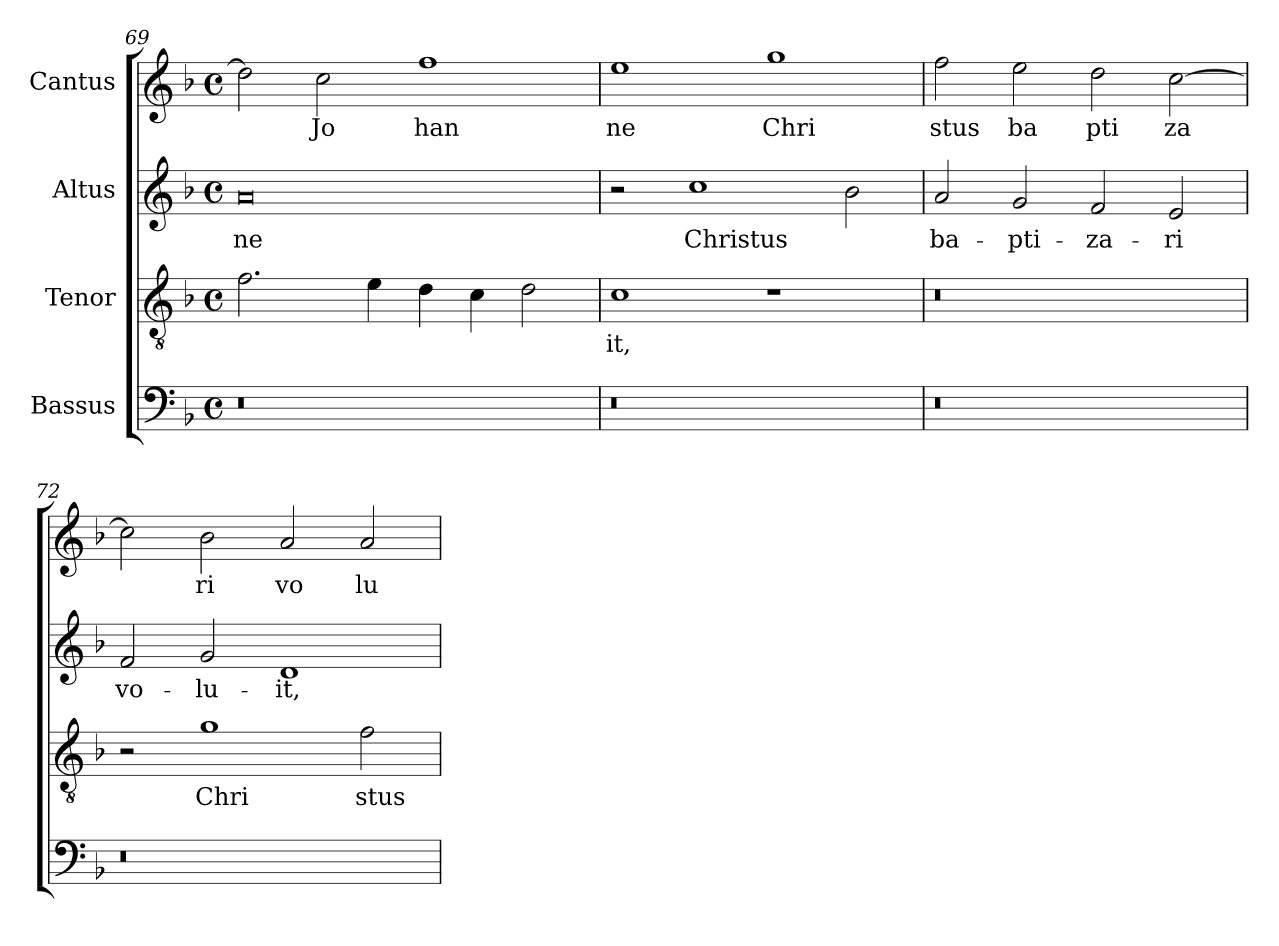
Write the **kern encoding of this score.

**kern	**kern	**text	**kern	**text	**kern	**text
*part4	*part3	*part3	*part2	*part2	*part1	*part1
*staff4	*staff3	*staff3	*staff2	*staff2	*staff1	*staff1
*I"Bassus	*I"Tenor	*	*I"Altus	*	*I"Cantus	*
!!LO:LB:g=z
*clefF4	*clefGv2	*	*clefG2	*	*clefG2	*
*k[b-]	*k[b-]	*	*k[b-]	*	*k[b-]	*
*F:	*F:	*	*F:	*	*F:	*
*M4/4	*M4/4	*	*M4/4	*	*M4/4	*
*met(c)	*met(c)	*	*met(c)	*	*met(c)	*
=69	=69	=69	=69	=69	=69	=69
!	!	!	!	!LO:LY:b:cj	!	!
0r	2.f\	.	0a	-ne	2dd\]	.
!	!	!	!	!	!	!LO:LY:b:cj
.	.	.	.	.	2cc\	Jo
.	4e\	.	.	.	.	.
!	!	!	!	!	!	!LO:LY:b:cj
.	4d\	.	.	.	1ff	han
.	4c\	.	.	.	.	.
.	2d\	.	.	.	.	.
=70	=70	=70	=70	=70	=70	=70
!	!	!LO:LY:b:cj	!	!	!	!LO:LY:b:cj
0r	1c	it,	2r	.	1ee	ne
!	!	!	!	!LO:LY:b:cj	!	!
.	.	.	1cc	Christus	.	.
!	!	!	!	!	!	!LO:LY:b:cj
.	1r	.	.	.	1gg	Chri
.	.	.	2b-\	.	.	.
=71	=71	=71	=71	=71	=71	=71
!	!	!	!	!LO:LY:b:cj	!	!LO:LY:b:cj
0r	0r	.	2a/	ba-	2ff\	stus
!	!	!	!	!LO:LY:b:cj	!	!LO:LY:b:cj
.	.	.	2g/	-pti-	2ee\	ba
!	!	!	!	!LO:LY:b:cj	!	!LO:LY:b:cj
.	.	.	2f/	-za-	2dd\	pti
!	!	!	!	!LO:LY:b:cj	!	!LO:LY:b:cj
.	.	.	2e/	-ri	[>2cc\	za
=72	=72	=72	=72	=72	=72	=72
!	!	!	!	!LO:LY:b:cj	!	!
0r	2r	.	2f/	vo-	2cc\]	.
!	!	!LO:LY:b:cj	!	!LO:LY:b:cj	!	!LO:LY:b:cj
.	1g	Chri	2g/	-lu-	2b-\	ri
!	!	!	!	!LO:LY:b:cj	!	!LO:LY:b:cj
.	.	.	1d	-it,	2a/	vo
!	!	!LO:LY:b:cj	!	!	!	!LO:LY:b:cj
.	2f\	stus	.	.	2a/	lu
=	=	=	=	=	=	=
*-	*-	*-	*-	*-	*-	*-
